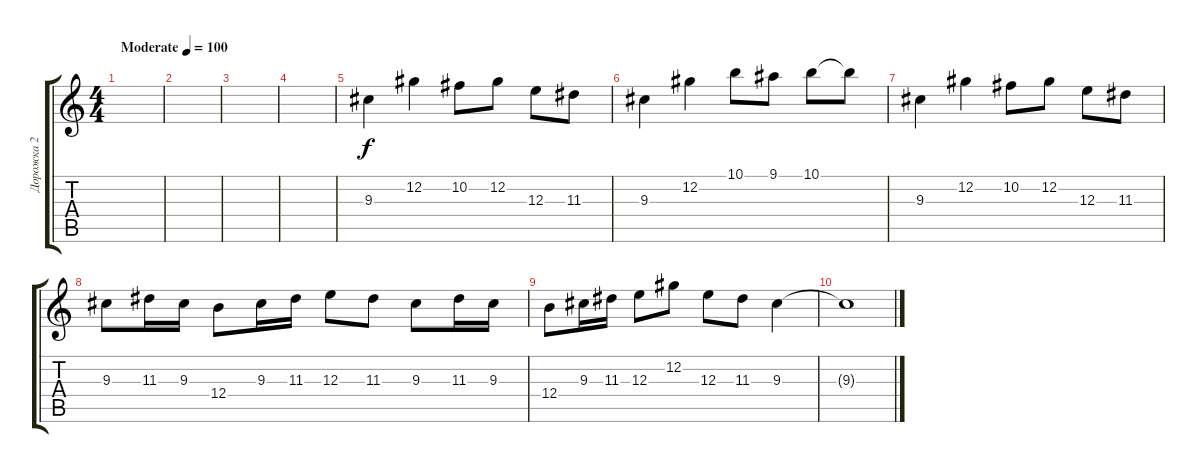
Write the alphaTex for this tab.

\track ("Дорожка 2" "Дорожка 2") {instrument distortionguitar}
\staff {score tabs}
\tuning (Db4 Ab3 E3 B2 Gb2 B1) {hide}
\ts (4 4)
\tempo (100 "Moderate")
\clef g2
\ks c
|
|
|
|
9.3.4 12.2.4 10.2.8 12.2.8 12.3.8 11.3.8 |
9.3.4 12.2.4 10.1.8 9.1.8 10.1.8 10.1{t}.8 |
9.3.4 12.2.4 10.2.8 12.2.8 12.3.8 11.3.8 |
9.3.8 11.3.16 9.3.16 12.4.8 9.3.16 11.3.16 12.3.8 11.3.8 9.3.8 11.3.16 9.3.16 |
12.4.8 9.3.16 11.3.16 12.3.8 12.2.8 12.3.8 11.3.8 9.3.4 |
9.3{t}.1
